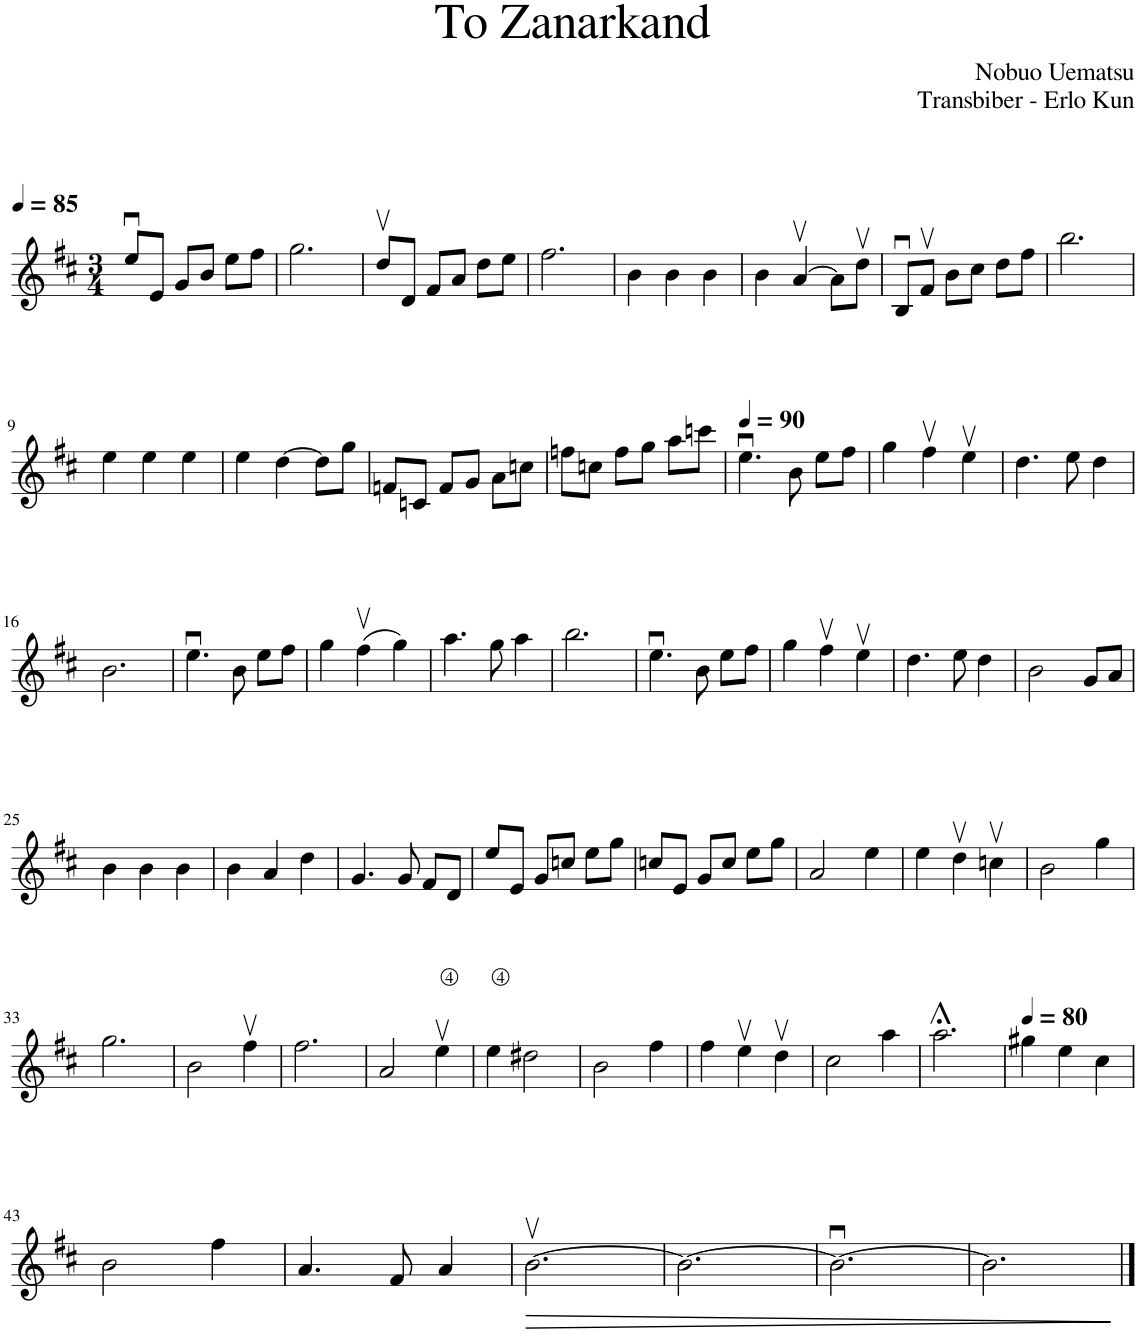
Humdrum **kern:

**kern	**dynam
*part1	*part1
*staff1	*staff1
*I"Violín	*
*I'Vln.	*
*clefG2	*
*k[f#c#]	*
*M3/4	*
*MM85	*
=1	=1
8eeu/L	.
8e/J	.
8g/L	.
8b/J	.
8ee\L	.
8ff#\J	.
=2	=2
2.gg\	.
=3	=3
8ddv/L	.
8d/J	.
8f#/L	.
8a/J	.
8dd\L	.
8ee\J	.
=4	=4
2.ff#\	.
=5	=5
4b\	.
4b\	.
4b\	.
=6	=6
4b\	.
[4av/	.
8a\L]	.
8ddv\J	.
=7	=7
8Bu/L	.
8f#v/J	.
8b\L	.
8cc#\J	.
8dd\L	.
8ff#\J	.
=8	=8
2.bb\	.
!!LO:LB:g=z
=9	=9
4ee\	.
4ee\	.
4ee\	.
=10	=10
4ee\	.
[4dd\	.
8dd\L]	.
8gg\J	.
=11	=11
8fn/L	.
8cn/J	.
8f/L	.
8g/J	.
8a\L	.
8ccn\J	.
=12	=12
8ffn\L	.
8ccn\J	.
8ff\L	.
8gg\J	.
8aa\L	.
8cccn\J	.
=13	=13
*MM90	*
4.eeu\	.
8b\	.
8ee\L	.
8ff#\J	.
=14	=14
4gg\	.
4ff#v\	.
4eev\	.
=15	=15
4.dd\	.
8ee\	.
4dd\	.
!!LO:LB:g=z
=16	=16
2.b\	.
=17	=17
4.eeu\	.
8b\	.
8ee\L	.
8ff#\J	.
=18	=18
4gg\	.
(4ff#v\	.
4gg\)	.
=19	=19
4.aa\	.
8gg\	.
4aa\	.
=20	=20
2.bb\	.
=21	=21
4.eeu\	.
8b\	.
8ee\L	.
8ff#\J	.
=22	=22
4gg\	.
4ff#v\	.
4eev\	.
=23	=23
4.dd\	.
8ee\	.
4dd\	.
=24	=24
2b\	.
8g/L	.
8a/J	.
!!LO:LB:g=z
=25	=25
4b\	.
4b\	.
4b\	.
=26	=26
4b\	.
4a/	.
4dd\	.
=27	=27
4.g/	.
8g/	.
8f#/L	.
8d/J	.
=28	=28
8ee/L	.
8e/J	.
8g/L	.
8ccn/J	.
8ee\L	.
8gg\J	.
=29	=29
8ccn/L	.
8e/J	.
8g/L	.
8cc/J	.
8ee\L	.
8gg\J	.
=30	=30
2a/	.
4ee\	.
=31	=31
4ee\	.
4ddv\	.
4ccnv\	.
=32	=32
2b\	.
4gg\	.
!!LO:LB:g=z
=33	=33
2.gg\	.
=34	=34
2b\	.
4ff#v\	.
=35	=35
2.ff#\	.
=36	=36
2a/	.
4eev\	.
=37	=37
4ee\	.
2dd#X\	.
=38	=38
2b\	.
4ff#\	.
=39	=39
4ff#\	.
4eev\	.
4ddv\	.
=40	=40
2cc#\	.
4aa\	.
=41	=41
2.aa;<\	.
=42	=42
*MM80	*
4gg#X\	.
4ee\	.
4cc#\	.
!!LO:LB:g=z
=43	=43
2b\	.
4ff#\	.
=44	=44
4.a/	.
8f#/	.
4a/	.
=45	=45
!	!LO:HP:b
[2.bv\	>
=46	=46
2.b\_	.
=47	=47
2.bu\_	.
=48	=48
2.b\]	.
.	]
==	==
*-	*-
